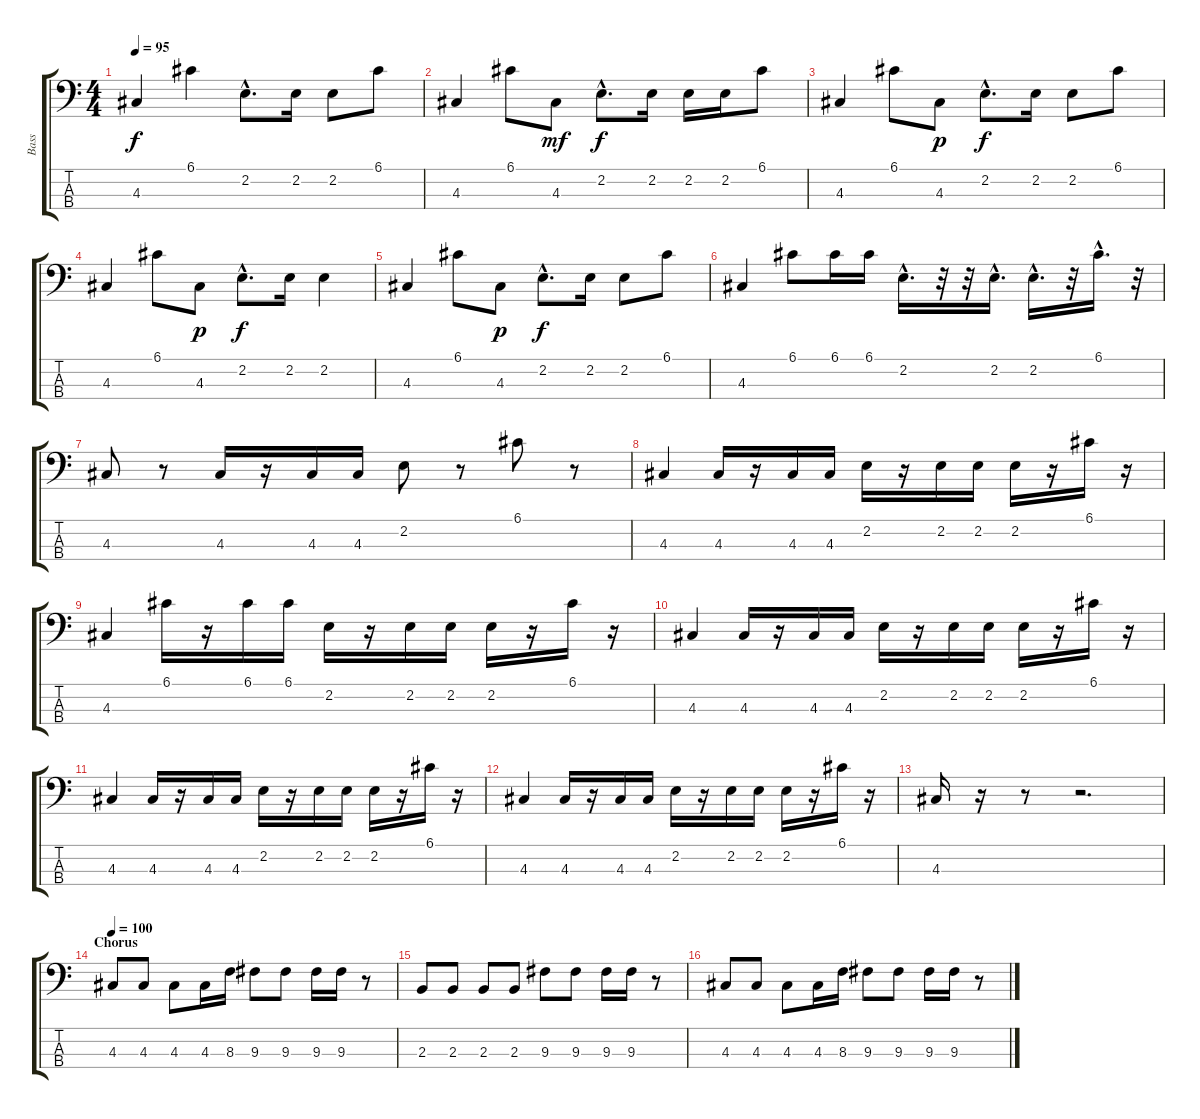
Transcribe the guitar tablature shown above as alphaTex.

\track ("Bass" "Bass") {instrument electricbassfinger}
\staff {score tabs}
\tuning (G2 D2 A1 E1) {hide}
\ts (4 4)
\tempo 95
\clef f4
\ks c
4.3.4{dy f} 6.1.4 2.2{hac}.8{d} 2.2.16 2.2.8 6.1.8 |
4.3.4 6.1.8 4.3.8{dy mf} 2.2{hac}.8{d dy f} 2.2.16 2.2.16 2.2.16 6.1.8 |
4.3.4 6.1.8 4.3.8{dy p} 2.2{hac}.8{d dy f} 2.2.16 2.2.8 6.1.8 |
4.3.4 6.1.8 4.3.8{dy p} 2.2{hac}.8{d dy f} 2.2.16 2.2.4 |
4.3.4 6.1.8 4.3.8{dy p} 2.2{hac}.8{d dy f} 2.2.16 2.2.8 6.1.8 |
4.3.4 6.1.8 6.1.16 6.1.16 2.2{hac}.16{d} r.32 r.32 2.2{hac}.16{d} 2.2{hac}.16{d} r.32 6.1{hac}.16{d} r.32 |
4.3.8 r.8 4.3.16 r.16 4.3.16 4.3.16 2.2.8 r.8 6.1.8 r.8 |
4.3.4 4.3.16 r.16 4.3.16 4.3.16 2.2.16 r.16 2.2.16 2.2.16 2.2.16 r.16 6.1.16 r.16 |
4.3.4 6.1.16 r.16 6.1.16 6.1.16 2.2.16 r.16 2.2.16 2.2.16 2.2.16 r.16 6.1.16 r.16 |
4.3.4 4.3.16 r.16 4.3.16 4.3.16 2.2.16 r.16 2.2.16 2.2.16 2.2.16 r.16 6.1.16 r.16 |
4.3.4 4.3.16 r.16 4.3.16 4.3.16 2.2.16 r.16 2.2.16 2.2.16 2.2.16 r.16 6.1.16 r.16 |
4.3.4 4.3.16 r.16 4.3.16 4.3.16 2.2.16 r.16 2.2.16 2.2.16 2.2.16 r.16 6.1.16 r.16 |
4.3.16 r.16 r.8 r.2{d} |
\section ("" "Chorus")
\tempo 100
4.3.8 4.3.8 4.3.8 4.3.16 8.3.16 9.3.8 9.3.8 9.3.16 9.3.16 r.8 |
2.3.8 2.3.8 2.3.8 2.3.8 9.3.8 9.3.8 9.3.16 9.3.16 r.8 |
4.3.8 4.3.8 4.3.8 4.3.16 8.3.16 9.3.8 9.3.8 9.3.16 9.3.16 r.8
